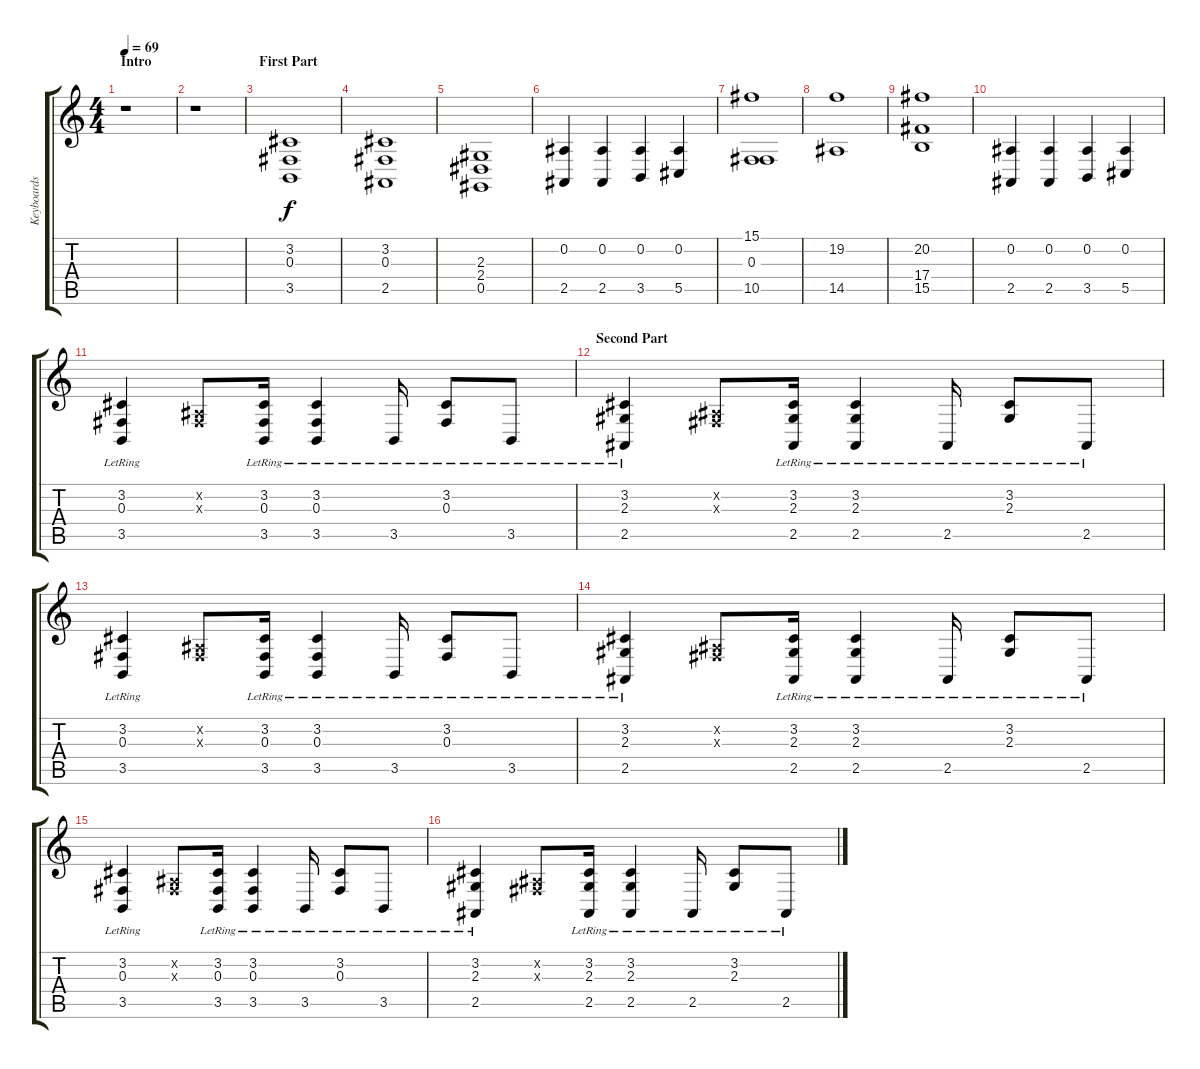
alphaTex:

\track ("Keyboards" "Keyboards") {instrument brightacousticpiano}
\staff {score tabs}
\tuning (Eb4 Bb3 Gb3 Db3 Ab2 Eb2) {hide}
\ts (4 4)
\section ("" "Intro")
\tempo 69
\clef g2
\ks c
r.1{dy f instrument brightacousticpiano} |
r.1 |
\section ("" "First Part")
(3.2 0.3 3.5).1 |
(3.2 0.3 2.5).1 |
(2.3 2.4 0.5).1 |
(0.2 2.5).4 (0.2 2.5).4 (0.2 3.5).4 (0.2 5.5).4 |
(15.1 0.3 10.5).1 |
(19.2 14.5).1 |
(20.2 17.4 15.5).1 |
(0.2 2.5).4 (0.2 2.5).4 (0.2 3.5).4 (0.2 5.5).4 |
(3.2{lr} 0.3{lr} 3.5{lr}).4 (0.2{x} 0.3{x}).8 (3.2{lr} 0.3{lr} 3.5{lr}).16 (3.2{lr} 0.3{lr} 3.5{lr}).4 3.5{lr}.16 (3.2{lr} 0.3{lr}).8 3.5{lr}.8 |
\section ("" "Second Part")
(3.2{lr} 2.3{lr} 2.5{lr}).4 (0.2{x} 0.3{x}).8 (3.2{lr} 2.3{lr} 2.5{lr}).16 (3.2{lr} 2.3{lr} 2.5{lr}).4 2.5{lr}.16 (3.2{lr} 2.3{lr}).8 2.5{lr}.8 |
(3.2{lr} 0.3{lr} 3.5{lr}).4 (0.2{x} 0.3{x}).8 (3.2{lr} 0.3{lr} 3.5{lr}).16 (3.2{lr} 0.3{lr} 3.5{lr}).4 3.5{lr}.16 (3.2{lr} 0.3{lr}).8 3.5{lr}.8 |
(3.2{lr} 2.3{lr} 2.5{lr}).4 (0.2{x} 0.3{x}).8 (3.2{lr} 2.3{lr} 2.5{lr}).16 (3.2{lr} 2.3{lr} 2.5{lr}).4 2.5{lr}.16 (3.2{lr} 2.3{lr}).8 2.5{lr}.8 |
(3.2{lr} 0.3{lr} 3.5{lr}).4 (0.2{x} 0.3{x}).8 (3.2{lr} 0.3{lr} 3.5{lr}).16 (3.2{lr} 0.3{lr} 3.5{lr}).4 3.5{lr}.16 (3.2{lr} 0.3{lr}).8 3.5{lr}.8 |
(3.2{lr} 2.3{lr} 2.5{lr}).4 (0.2{x} 0.3{x}).8 (3.2{lr} 2.3{lr} 2.5{lr}).16 (3.2{lr} 2.3{lr} 2.5{lr}).4 2.5{lr}.16 (3.2{lr} 2.3{lr}).8 2.5{lr}.8
